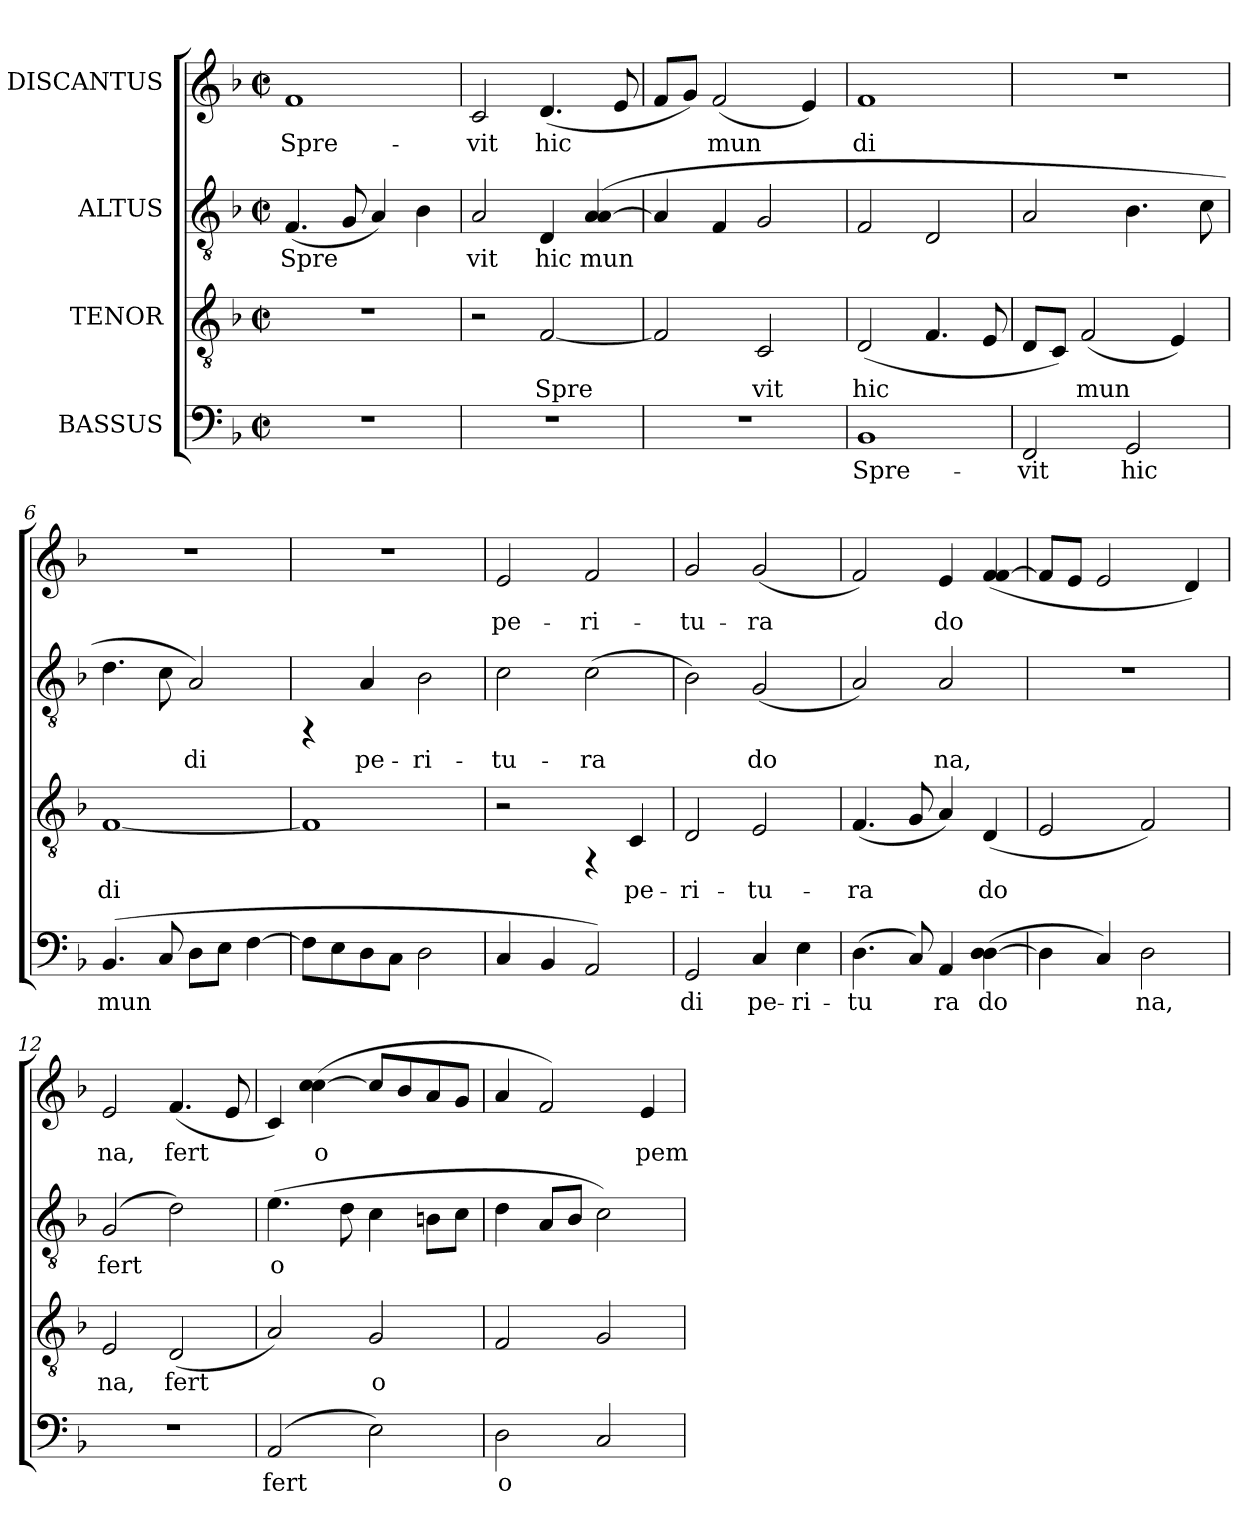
**kern	**text	**kern	**text	**kern	**text	**kern	**text
*part4	*part4	*part3	*part3	*part2	*part2	*part1	*part1
*staff4	*staff4	*staff3	*staff3	*staff2	*staff2	*staff1	*staff1
*I"BASSUS	*	*I"TENOR	*	*I"ALTUS	*	*I"DISCANTUS	*
!!LO:PB:g=z
*stria5	*	*stria5	*	*stria5	*	*stria5	*
*clefF4	*	*clefGv2	*	*clefGv2	*	*clefG2	*
*k[b-]	*	*k[b-]	*	*k[b-]	*	*k[b-]	*
*F:	*	*F:	*	*F:	*	*F:	*
*M2/2	*	*M2/2	*	*M2/2	*	*M2/2	*
*met(c|)	*	*met(c|)	*	*met(c|)	*	*met(c|)	*
=1	=1	=1	=1	=1	=1	=1	=1
!	!	!	!	!	!LO:LY:b:cj	!	!LO:LY:b:cj
1r	.	1r	.	(>4.F/	Spre-	1f	Spre-
!	!	!	!	!	!LO:LY:b:cj	!	!
.	.	.	.	8G/	--	.	.
!	!	!	!	!	!LO:LY:b:cj	!	!
.	.	.	.	4A/)	--	.	.
!	!	!	!	!	!LO:LY:b:cj	!	!
.	.	.	.	4B-\	--	.	.
=2	=2	=2	=2	=2	=2	=2	=2
!	!	!	!	!	!LO:LY:b:cj	!	!LO:LY:b:cj
1r	.	2r	.	2A/	-vit	2c/	-vit
!	!	!	!LO:LY:b:cj	!	!LO:LY:b:cj	!	!LO:LY:b:cj
.	.	[<2F/	Spre-	4D/	hic	(<4.d/	hic
!	!	!	!	!	!LO:LY:b:cj	!	!
.	.	.	.	(>4A/ [<4A/	mun-	.	.
!	!	!	!	!	!	!	!LO:LY:b:cj
.	.	.	.	.	.	8e/	.
=3	=3	=3	=3	=3	=3	=3	=3
!	!	!	!LO:LY:b:cj	!	!LO:LY:b:cj	!	!LO:LY:b:cj
1r	.	2F/]	--	4A/]	--	8f/L	.
!	!	!	!	!	!	!	!LO:LY:b:cj
.	.	.	.	.	.	8g/J)	.
!	!	!	!	!	!LO:LY:b:cj	!	!LO:LY:b:cj
.	.	.	.	4F/	--	(<2f/	mun-
!	!	!	!LO:LY:b:cj	!	!LO:LY:b:cj	!	!
.	.	2C/	-vit	2G/	--	.	.
!	!	!	!	!	!	!	!LO:LY:b:cj
.	.	.	.	.	.	4e/)	--
=4	=4	=4	=4	=4	=4	=4	=4
!	!LO:LY:b:cj	!	!LO:LY:b:cj	!	!LO:LY:b:cj	!	!LO:LY:b:cj
1BB-	Spre-	(<2D/	hic	2F/	--	1f	-di
!	!	!	!LO:LY:b:cj	!	!LO:LY:b:cj	!	!
.	.	4.F/	.	2D/	--	.	.
!	!	!	!LO:LY:b:cj	!	!	!	!
.	.	8E/	.	.	.	.	.
=5	=5	=5	=5	=5	=5	=5	=5
!	!LO:LY:b:cj	!	!LO:LY:b:cj	!	!LO:LY:b:cj	!	!
2FF/	-vit	8D/L	.	2A/	--	1r	.
!	!	!	!LO:LY:b:cj	!	!	!	!
.	.	8C/J)	.	.	.	.	.
!	!	!	!LO:LY:b:cj	!	!	!	!
.	.	(<2F/	mun-	.	.	.	.
!	!LO:LY:b:cj	!	!	!	!LO:LY:b:cj	!	!
2GG/	hic	.	.	4.B-\	--	.	.
!	!	!	!LO:LY:b:cj	!	!	!	!
.	.	4E/)	--	.	.	.	.
!	!	!	!	!	!LO:LY:b:cj	!	!
.	.	.	.	8c\	--	.	.
=6	=6	=6	=6	=6	=6	=6	=6
!	!LO:LY:b:cj	!	!LO:LY:b:cj	!	!LO:LY:b:cj	!	!
(>4.BB-/	mun-	[<1F	-di	4.d\	--	1r	.
!	!LO:LY:b:cj	!	!	!	!LO:LY:b:cj	!	!
8C/	--	.	.	8c\	--	.	.
!	!LO:LY:b:cj	!	!	!	!LO:LY:b:cj	!	!
8D\L	--	.	.	2A/)	-di	.	.
!	!LO:LY:b:cj	!	!	!	!	!	!
8E\J	--	.	.	.	.	.	.
!	!LO:LY:b:cj	!	!	!	!	!	!
[>4F\	--	.	.	.	.	.	.
=7	=7	=7	=7	=7	=7	=7	=7
!	!LO:LY:b:cj	!	!LO:LY:b:cj	!	!	!	!
8F\L]	--	1F]	.	4rFF	.	1r	.
!	!LO:LY:b:cj	!	!	!	!	!	!
8E\	--	.	.	.	.	.	.
!	!LO:LY:b:cj	!	!	!	!LO:LY:b:cj	!	!
8D\	--	.	.	4A/	pe-	.	.
!	!LO:LY:b:cj	!	!	!	!	!	!
8C\J	--	.	.	.	.	.	.
!	!LO:LY:b:cj	!	!	!	!LO:LY:b:cj	!	!
2D\	--	.	.	2B-\	-ri-	.	.
!!LO:LB:g=z
=8	=8	=8	=8	=8	=8	=8	=8
!	!LO:LY:b:cj	!	!	!	!LO:LY:b:cj	!	!LO:LY:b:cj
4C/	--	2r	.	2c\	-tu-	2e/	pe-
!	!LO:LY:b:cj	!	!	!	!	!	!
4BB-/	--	.	.	.	.	.	.
!	!LO:LY:b:cj	!	!	!	!LO:LY:b:cj	!	!LO:LY:b:cj
2AA/)	--	4rFF	.	(>2c\	-ra	2f/	-ri-
!	!	!	!LO:LY:b:cj	!	!	!	!
.	.	4C/	pe-	.	.	.	.
=9	=9	=9	=9	=9	=9	=9	=9
!	!LO:LY:b:cj	!	!LO:LY:b:cj	!	!LO:LY:b:cj	!	!LO:LY:b:cj
2GG/	-di	2D/	-ri-	2B-\)	.	2g/	-tu-
!	!LO:LY:b:cj	!	!LO:LY:b:cj	!	!LO:LY:b:cj	!	!LO:LY:b:cj
4C/	pe-	2E/	-tu-	(<2G/	do-	(<2g/	-ra
!	!LO:LY:b:cj	!	!	!	!	!	!
4E\	-ri-	.	.	.	.	.	.
=10	=10	=10	=10	=10	=10	=10	=10
!	!LO:LY:b:cj	!	!LO:LY:b:cj	!	!LO:LY:b:cj	!	!LO:LY:b:cj
(>4.D\	-tu-	(<4.F/	-ra	2A/)	--	2f/)	.
!	!LO:LY:b:cj	!	!LO:LY:b:cj	!	!	!	!
8C/)	--	8G/	.	.	.	.	.
!	!LO:LY:b:cj	!	!LO:LY:b:cj	!	!LO:LY:b:cj	!	!LO:LY:b:cj
4AA/	-ra	4A/)	.	2A/	-na,	4e/	do-
!	!LO:LY:b:cj	!	!LO:LY:b:cj	!	!	!	!LO:LY:b:cj
(>4D\ [>4D\	do-	(<4D/	do-	.	.	(<4f/ [<4f/	--
=11	=11	=11	=11	=11	=11	=11	=11
!	!LO:LY:b:cj	!	!LO:LY:b:cj	!	!	!	!LO:LY:b:cj
4D\]	--	2E/	--	1r	.	8f/L]	--
!	!	!	!	!	!	!	!LO:LY:b:cj
.	.	.	.	.	.	8e/J	--
!	!LO:LY:b:cj	!	!	!	!	!	!LO:LY:b:cj
4C/)	--	.	.	.	.	2e/	--
!	!LO:LY:b:cj	!	!LO:LY:b:cj	!	!	!	!
2D\	-na,	2F/)	--	.	.	.	.
!	!	!	!	!	!	!	!LO:LY:b:cj
.	.	.	.	.	.	4d/)	--
=12	=12	=12	=12	=12	=12	=12	=12
!	!	!	!LO:LY:b:cj	!	!LO:LY:b:cj	!	!LO:LY:b:cj
1r	.	2E/	-na,	(>2G/	fert	2e/	-na,
!	!	!	!LO:LY:b:cj	!	!LO:LY:b:cj	!	!LO:LY:b:cj
.	.	(<2D/	fert	2d\)	.	(<4.f/	fert
!	!	!	!	!	!	!	!LO:LY:b:cj
.	.	.	.	.	.	8e/	.
=13	=13	=13	=13	=13	=13	=13	=13
!	!LO:LY:b:cj	!	!LO:LY:b:cj	!	!LO:LY:b:cj	!	!LO:LY:b:cj
(>2AA/	fert	2A/)	.	(>4.e\	o-	4c/)	.
!	!	!	!	!	!	!	!LO:LY:b:cj
.	.	.	.	.	.	(>4cc\ [>4cc\	o-
!	!	!	!	!	!LO:LY:b:cj	!	!
.	.	.	.	8d\	--	.	.
!	!LO:LY:b:cj	!	!LO:LY:b:cj	!	!LO:LY:b:cj	!	!LO:LY:b:cj
2E\)	.	2G/	o-	4c\	--	8cc/L]	--
!	!	!	!	!	!	!	!LO:LY:b:cj
.	.	.	.	.	.	8b-/	--
!	!	!	!	!	!LO:LY:b:cj	!	!LO:LY:b:cj
.	.	.	.	8B\L	--	8a/	--
!	!	!	!	!	!LO:LY:b:cj	!	!LO:LY:b:cj
.	.	.	.	8c\J	--	8g/J	--
=14	=14	=14	=14	=14	=14	=14	=14
!	!LO:LY:b:cj	!	!LO:LY:b:cj	!	!LO:LY:b:cj	!	!LO:LY:b:cj
2D\	o-	2F/	--	4d\	--	4a/	--
!	!	!	!	!	!LO:LY:b:cj	!	!LO:LY:b:cj
.	.	.	.	8A/L	--	2f/)	--
!	!	!	!	!	!LO:LY:b:cj	!	!
.	.	.	.	8B-/J	--	.	.
!	!LO:LY:b:cj	!	!LO:LY:b:cj	!	!LO:LY:b:cj	!	!
2C/	--	2G/	--	2c\)	--	.	.
!	!	!	!	!	!	!	!LO:LY:b:cj
.	.	.	.	.	.	4e/	-pem
=	=	=	=	=	=	=	=
*-	*-	*-	*-	*-	*-	*-	*-
